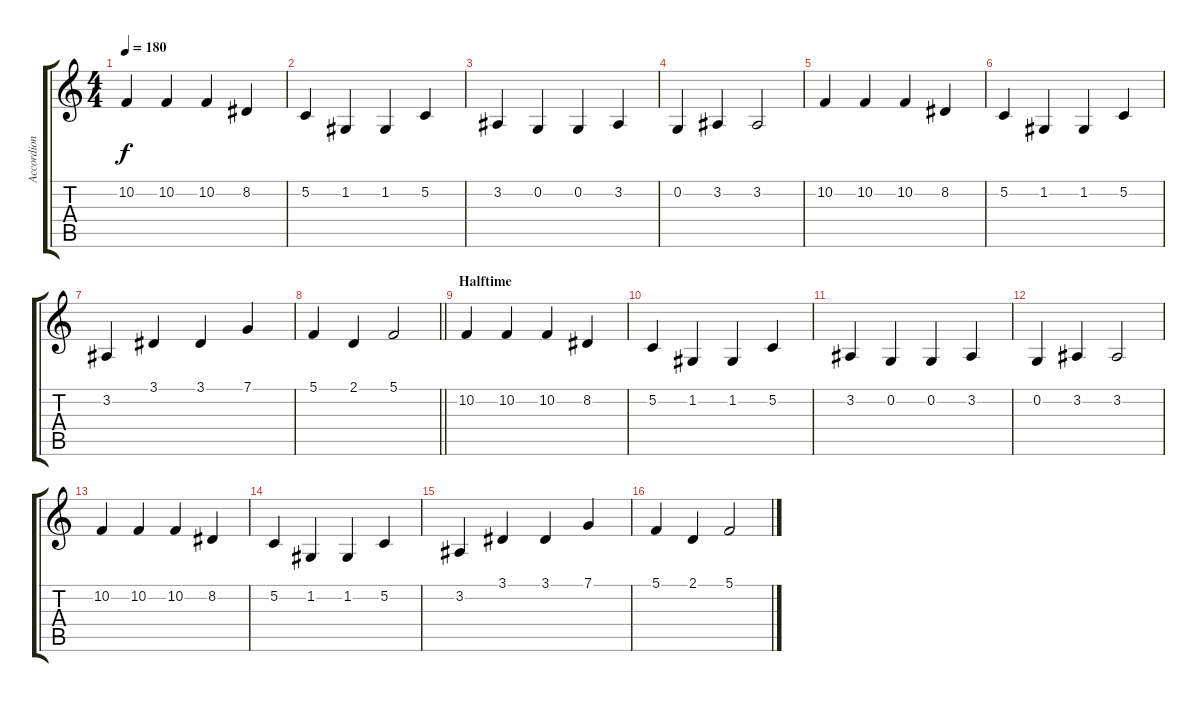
\track ("Accordion" "Accordion") {instrument accordion}
\staff {score tabs}
\tuning (C4 G3 Eb3 Bb2 F2 C2) {hide}
\ts (4 4)
\tempo 180
\clef g2
\ks c
10.2.4{dy f} 10.2.4 10.2.4 8.2.4 |
5.2.4 1.2.4 1.2.4 5.2.4 |
3.2.4 0.2.4 0.2.4 3.2.4 |
0.2.4 3.2.4 3.2.2 |
10.2.4 10.2.4 10.2.4 8.2.4 |
5.2.4 1.2.4 1.2.4 5.2.4 |
3.2.4 3.1.4 3.1.4 7.1.4 |
\barLineRight lightlight
5.1.4 2.1.4 5.1.2 |
\section ("" "Halftime")
10.2.4 10.2.4 10.2.4 8.2.4 |
5.2.4 1.2.4 1.2.4 5.2.4 |
3.2.4 0.2.4 0.2.4 3.2.4 |
0.2.4 3.2.4 3.2.2 |
10.2.4 10.2.4 10.2.4 8.2.4 |
5.2.4 1.2.4 1.2.4 5.2.4 |
3.2.4 3.1.4 3.1.4 7.1.4 |
5.1.4 2.1.4 5.1.2
